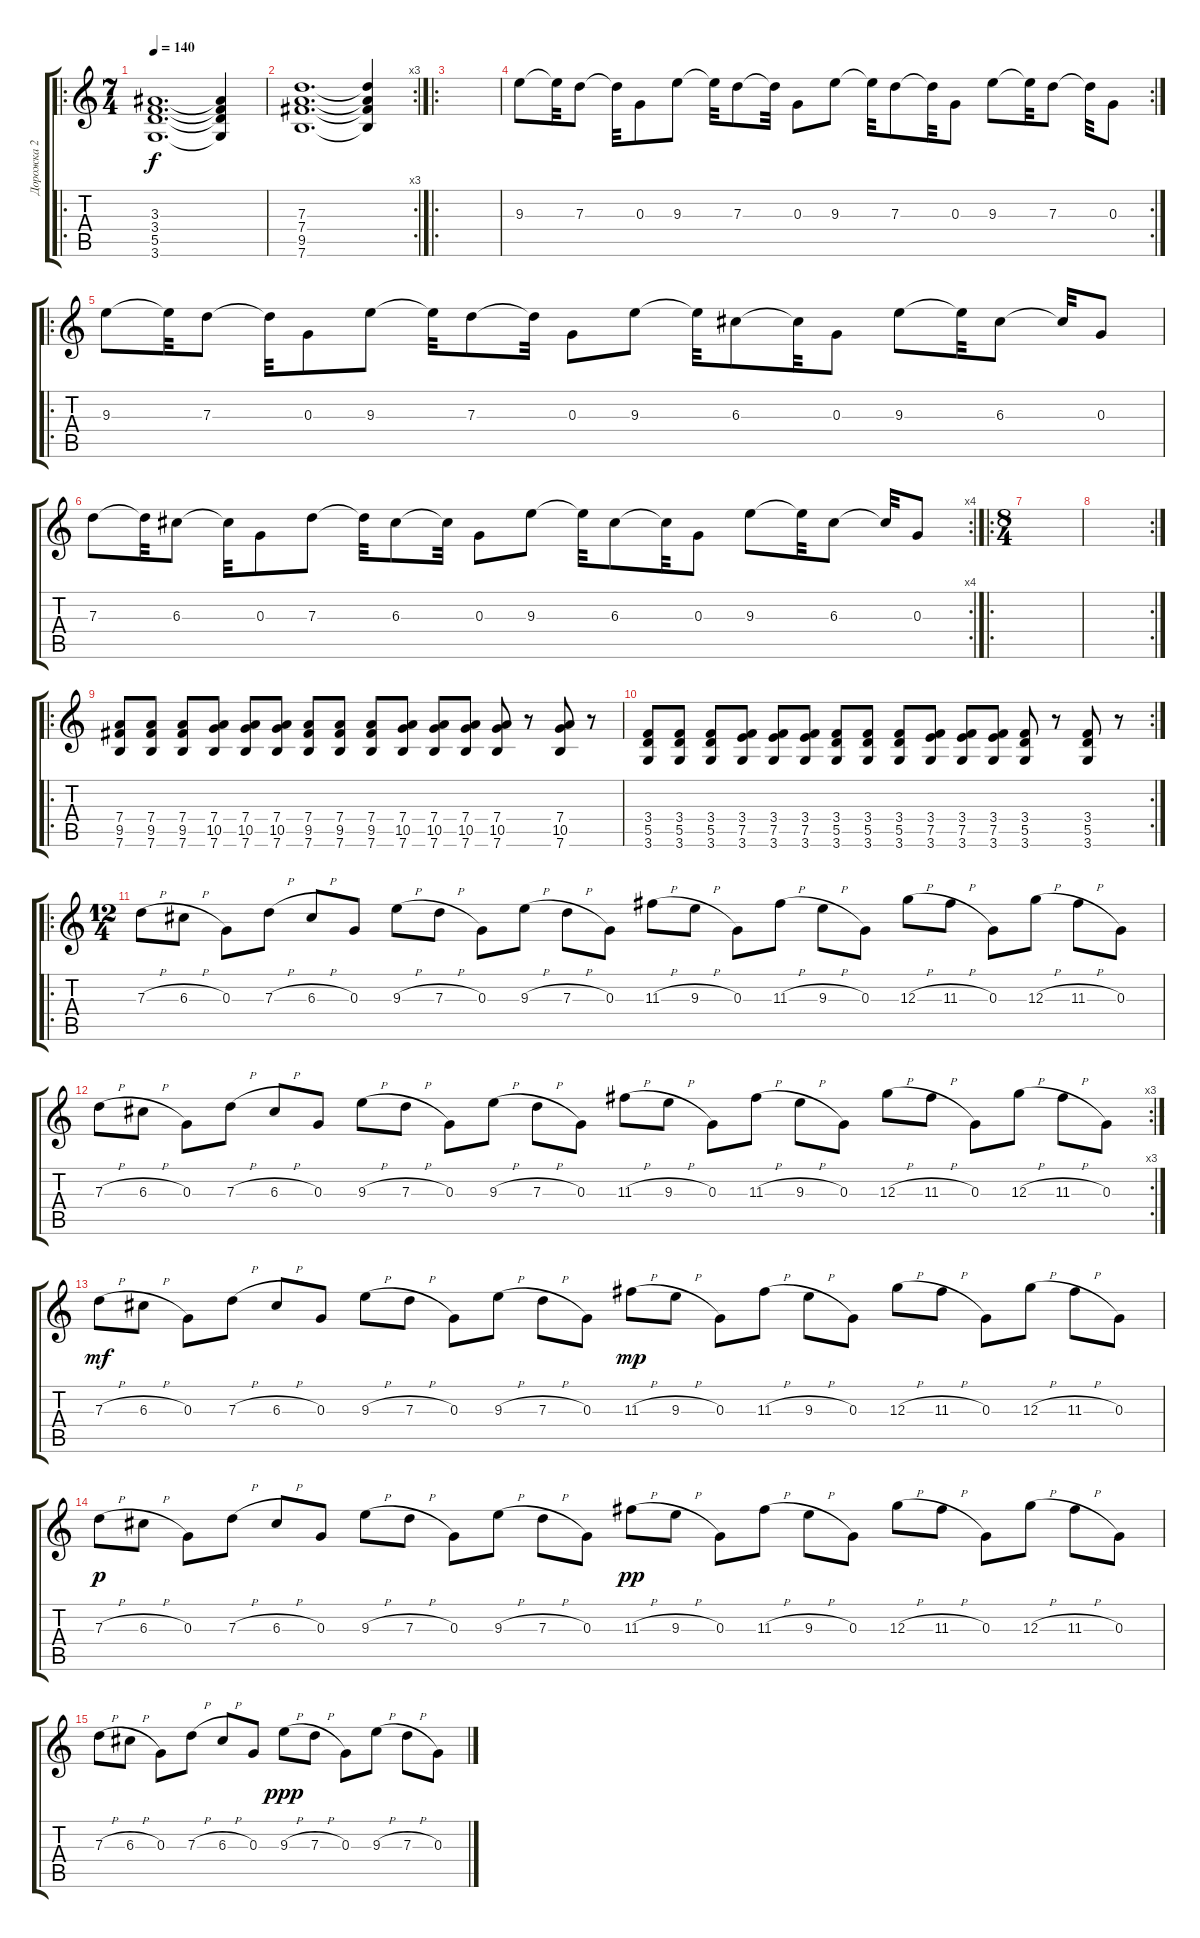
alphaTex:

\track ("Дорожка 2" "Дорожка 2") {instrument overdrivenguitar}
\staff {score tabs}
\tuning (E4 B3 G3 D3 A2 E2) {hide}
\ro
\ts (7 4)
\tempo 140
\clef g2
\ks c
(3.3 3.4 5.5 3.6).1{d dy f instrument acousticguitarnylon} (3.3{t} 3.4{t} 5.5{t} 3.6{t}).4 |
\rc 3
(7.3 7.4 9.5 7.6).1{d instrument acousticguitarnylon} (7.3{t} 7.4{t} 9.5{t} 7.6{t}).4 |
\ro
|
\rc 2
9.3.8{instrument overdrivenguitar} 9.3{t}.32 7.3.8 7.3{t}.32 0.3.8 9.3.8{instrument overdrivenguitar} 9.3{t}.32 7.3.8 7.3{t}.32 0.3.8 9.3.8{instrument overdrivenguitar} 9.3{t}.32 7.3.8 7.3{t}.32 0.3.8 9.3.8{instrument overdrivenguitar} 9.3{t}.32 7.3.8 7.3{t}.32 0.3.8 |
\ro
9.3.8{instrument overdrivenguitar} 9.3{t}.32 7.3.8 7.3{t}.32 0.3.8 9.3.8 9.3{t}.32 7.3.8 7.3{t}.32 0.3.8 9.3.8 9.3{t}.32 6.3.8 6.3{t}.32 0.3.8 9.3.8 9.3{t}.32 6.3.8 6.3{t}.32 0.3.8 |
\rc 4
7.3.8 7.3{t}.32 6.3.8 6.3{t}.32 0.3.8 7.3.8 7.3{t}.32 6.3.8 6.3{t}.32 0.3.8 9.3.8 9.3{t}.32 6.3.8 6.3{t}.32 0.3.8 9.3.8 9.3{t}.32 6.3.8 6.3{t}.32 0.3.8 |
\ro
\ts (8 4)
|
\rc 2
|
\ro
(7.4 9.5 7.6).8{instrument overdrivenguitar} (7.4 9.5 7.6).8 (7.4 9.5 7.6).8 (7.4 10.5 7.6).8 (7.4 10.5 7.6).8 (7.4 10.5 7.6).8 (7.4 9.5 7.6).8 (7.4 9.5 7.6).8 (7.4 9.5 7.6).8 (7.4 10.5 7.6).8 (7.4 10.5 7.6).8 (7.4 10.5 7.6).8 (7.4 10.5 7.6).8 r.8 (7.4 10.5 7.6).8 r.8 |
\rc 2
(3.4 5.5 3.6).8 (3.4 5.5 3.6).8 (3.4 5.5 3.6).8 (3.4 7.5 3.6).8 (3.4 7.5 3.6).8 (3.4 7.5 3.6).8 (3.4 5.5 3.6).8 (3.4 5.5 3.6).8 (3.4 5.5 3.6).8 (3.4 7.5 3.6).8 (3.4 7.5 3.6).8 (3.4 7.5 3.6).8 (3.4 5.5 3.6).8 r.8 (3.4 5.5 3.6).8 r.8 |
\ro
\ts (12 4)
7.3{h}.8 6.3{h}.8 0.3.8 7.3{h}.8 6.3{h}.8 0.3.8 9.3{h}.8 7.3{h}.8 0.3.8 9.3{h}.8 7.3{h}.8 0.3.8 11.3{h}.8 9.3{h}.8 0.3.8 11.3{h}.8 9.3{h}.8 0.3.8 12.3{h}.8 11.3{h}.8 0.3.8 12.3{h}.8 11.3{h}.8 0.3.8 |
\rc 3
7.3{h}.8 6.3{h}.8 0.3.8 7.3{h}.8 6.3{h}.8 0.3.8 9.3{h}.8 7.3{h}.8 0.3.8 9.3{h}.8 7.3{h}.8 0.3.8 11.3{h}.8 9.3{h}.8 0.3.8 11.3{h}.8 9.3{h}.8 0.3.8 12.3{h}.8 11.3{h}.8 0.3.8 12.3{h}.8 11.3{h}.8 0.3.8 |
7.3{h}.8{dy mf} 6.3{h}.8 0.3.8 7.3{h}.8 6.3{h}.8 0.3.8 9.3{h}.8 7.3{h}.8 0.3.8 9.3{h}.8 7.3{h}.8 0.3.8 11.3{h}.8{dy mp} 9.3{h}.8 0.3.8 11.3{h}.8 9.3{h}.8 0.3.8 12.3{h}.8 11.3{h}.8 0.3.8 12.3{h}.8 11.3{h}.8 0.3.8 |
7.3{h}.8{dy p} 6.3{h}.8 0.3.8 7.3{h}.8 6.3{h}.8 0.3.8 9.3{h}.8 7.3{h}.8 0.3.8 9.3{h}.8 7.3{h}.8 0.3.8 11.3{h}.8{dy pp} 9.3{h}.8 0.3.8 11.3{h}.8 9.3{h}.8 0.3.8 12.3{h}.8 11.3{h}.8 0.3.8 12.3{h}.8 11.3{h}.8 0.3.8 |
7.3{h}.8 6.3{h}.8 0.3.8 7.3{h}.8 6.3{h}.8 0.3.8 9.3{h}.8{dy ppp} 7.3{h}.8 0.3.8 9.3{h}.8 7.3{h}.8 0.3.8
